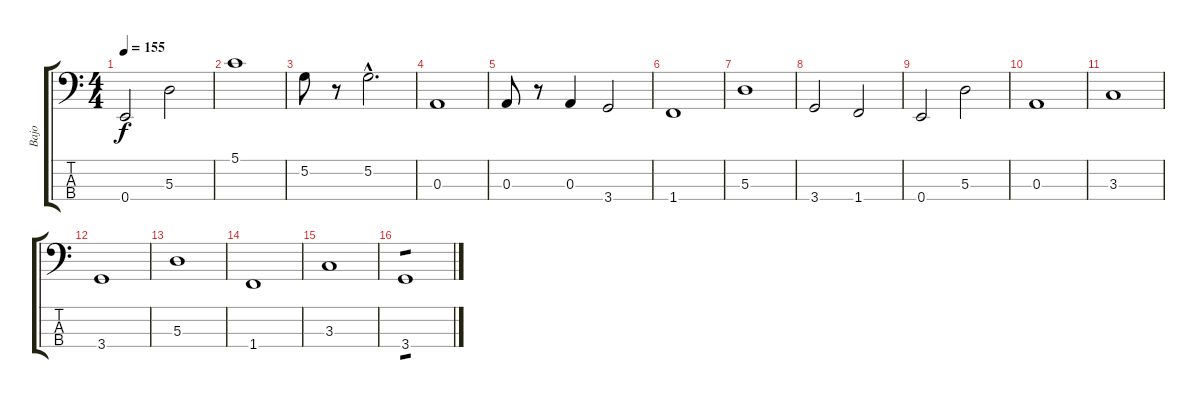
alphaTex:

\track ("Bajo" "Bajo") {instrument electricbassfinger}
\staff {score tabs}
\tuning (G2 D2 A1 E1) {hide}
\ts (4 4)
\tempo 155
\clef f4
\ks c
0.4.2{dy f} 5.3.2 |
5.1.1 |
5.2.8 r.8 5.2{hac}.2{d} |
0.3.1 |
0.3.8 r.8 0.3.4 3.4.2 |
1.4.1 |
5.3.1 |
3.4.2 1.4.2 |
0.4.2 5.3.2 |
0.3.1 |
3.3.1 |
3.4.1 |
5.3.1 |
1.4.1 |
3.3.1 |
3.4.1{tp 1}
